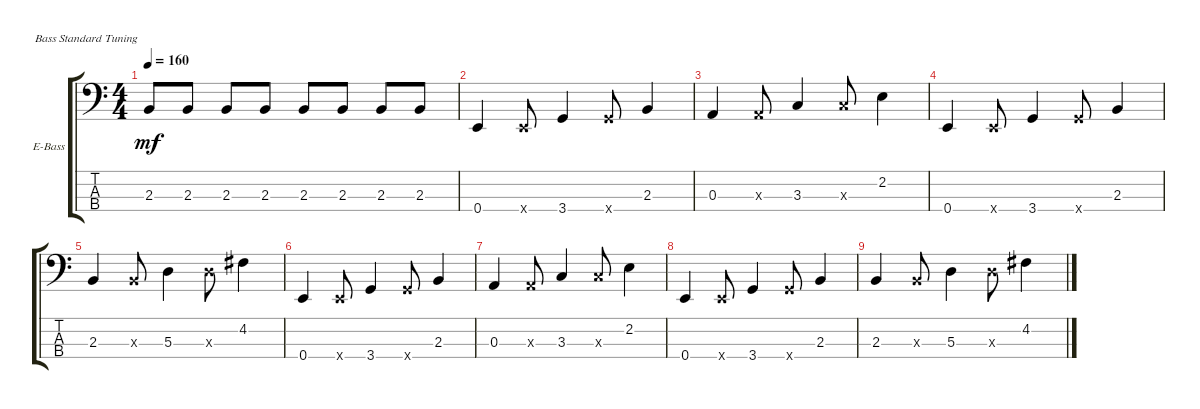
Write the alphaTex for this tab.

\defaultSystemsLayout 4
\bracketExtendMode groupsimilarinstruments
\firstSystemTrackNameOrientation horizontal
\otherSystemsTrackNameOrientation horizontal
\track ("Electric Bass" "E-Bass") {instrument electricbassfinger}
\staff {score tabs}
\tuning (G2 D2 A1 E1)
\ts (4 4)
\tempo 160
\clef f4
\ks c
2.3.8{dy mf} 2.3.8 2.3.8 2.3.8 2.3.8 2.3.8 2.3.8 2.3.8 |
0.4.4 0.4{x}.8 3.4.4 3.4{x}.8 2.3.4 |
0.3.4 0.3{x}.8 3.3.4 3.3{x}.8 2.2.4 |
0.4.4 0.4{x}.8 3.4.4 3.4{x}.8 2.3.4 |
2.3.4 2.3{x}.8 5.3.4 5.3{x}.8 4.2.4 |
0.4.4 0.4{x}.8 3.4.4 3.4{x}.8 2.3.4 |
0.3.4 0.3{x}.8 3.3.4 3.3{x}.8 2.2.4 |
0.4.4 0.4{x}.8 3.4.4 3.4{x}.8 2.3.4 |
2.3.4 2.3{x}.8 5.3.4 5.3{x}.8 4.2.4
